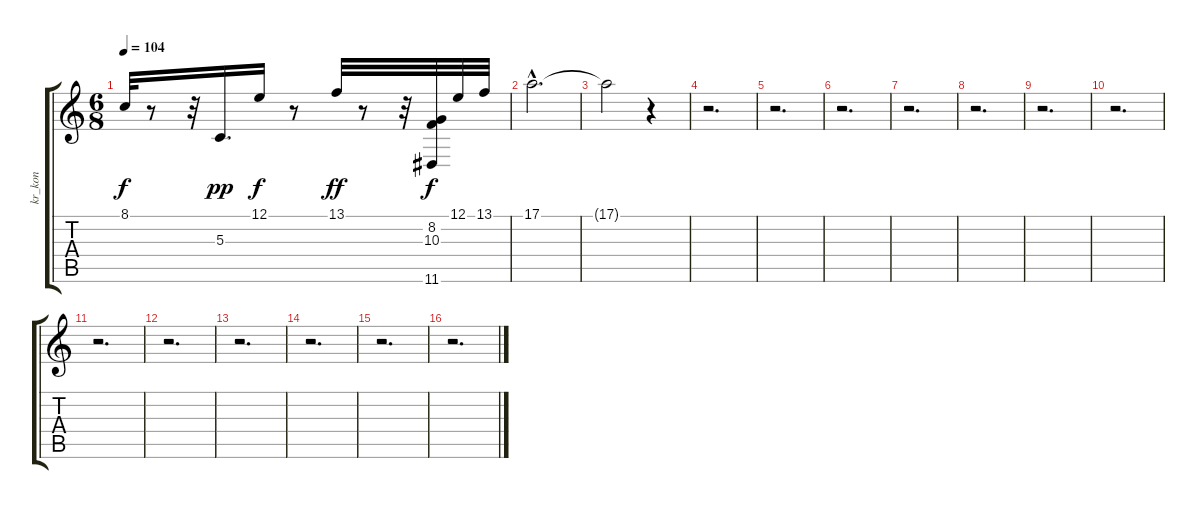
\track ("kr_kon" "kr_kon") {instrument electricpiano1}
\staff {score tabs}
\tuning (E4 B3 G3 D3 A2 E2) {hide}
\ts (6 8)
\tempo 104
\clef g2
\ks c
8.1.32{dy f} r.8 r.32 5.3.16{d dy pp} 12.1.16{dy f} r.8 13.1.32{dy ff} r.8 r.32 (8.2 10.3 11.6).32{dy f} 12.1.32 13.1.32 |
17.1{hac}.2{d} |
17.1{t}.2 r.4 |
r.2{d} |
r.2{d} |
r.2{d} |
r.2{d} |
r.2{d} |
r.2{d} |
r.2{d} |
r.2{d} |
r.2{d} |
r.2{d} |
r.2{d} |
r.2{d} |
r.2{d}
